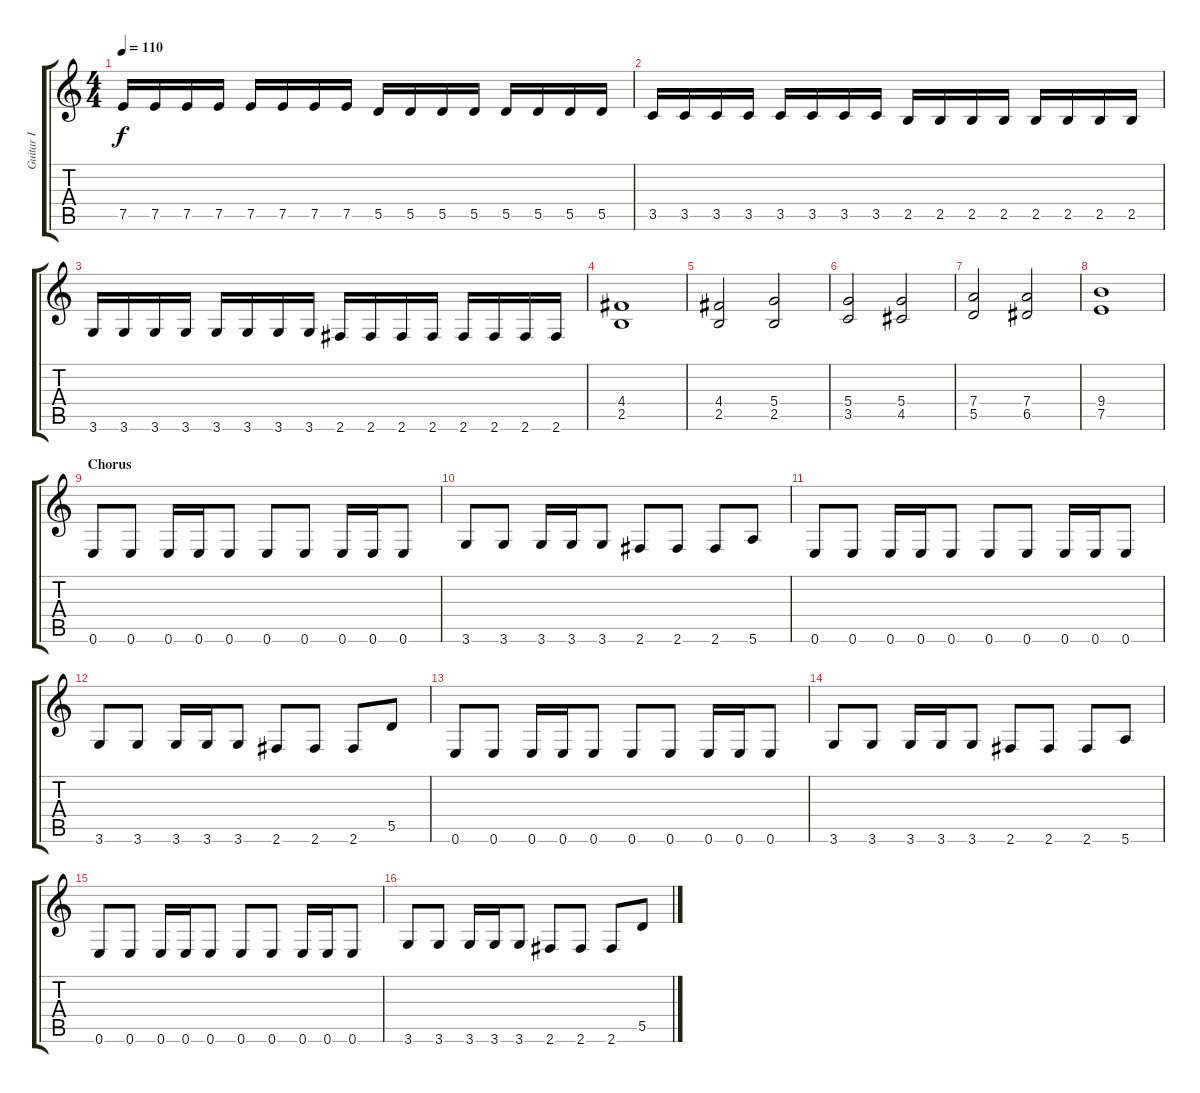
\track ("Guitar I" "Guitar I") {instrument distortionguitar}
\staff {score tabs}
\tuning (E4 B3 G3 D3 A2 E2) {hide}
\ts (4 4)
\tempo 110
\clef g2
\ks c
7.5.16{dy f} 7.5.16 7.5.16 7.5.16 7.5.16 7.5.16 7.5.16 7.5.16 5.5.16 5.5.16 5.5.16 5.5.16 5.5.16 5.5.16 5.5.16 5.5.16 |
3.5.16 3.5.16 3.5.16 3.5.16 3.5.16 3.5.16 3.5.16 3.5.16 2.5.16 2.5.16 2.5.16 2.5.16 2.5.16 2.5.16 2.5.16 2.5.16 |
3.6.16 3.6.16 3.6.16 3.6.16 3.6.16 3.6.16 3.6.16 3.6.16 2.6.16 2.6.16 2.6.16 2.6.16 2.6.16 2.6.16 2.6.16 2.6.16 |
(4.4 2.5).1 |
(4.4 2.5).2 (5.4 2.5).2 |
(5.4 3.5).2 (5.4 4.5).2 |
(7.4 5.5).2 (7.4 6.5).2 |
(9.4 7.5).1 |
\section ("" "Chorus")
0.6.8 0.6.8 0.6.16 0.6.16 0.6.8 0.6.8 0.6.8 0.6.16 0.6.16 0.6.8 |
3.6.8 3.6.8 3.6.16 3.6.16 3.6.8 2.6.8 2.6.8 2.6.8 5.6.8 |
0.6.8 0.6.8 0.6.16 0.6.16 0.6.8 0.6.8 0.6.8 0.6.16 0.6.16 0.6.8 |
3.6.8 3.6.8 3.6.16 3.6.16 3.6.8 2.6.8 2.6.8 2.6.8 5.5.8 |
0.6.8 0.6.8 0.6.16 0.6.16 0.6.8 0.6.8 0.6.8 0.6.16 0.6.16 0.6.8 |
3.6.8 3.6.8 3.6.16 3.6.16 3.6.8 2.6.8 2.6.8 2.6.8 5.6.8 |
0.6.8 0.6.8 0.6.16 0.6.16 0.6.8 0.6.8 0.6.8 0.6.16 0.6.16 0.6.8 |
3.6.8 3.6.8 3.6.16 3.6.16 3.6.8 2.6.8 2.6.8 2.6.8 5.5.8
